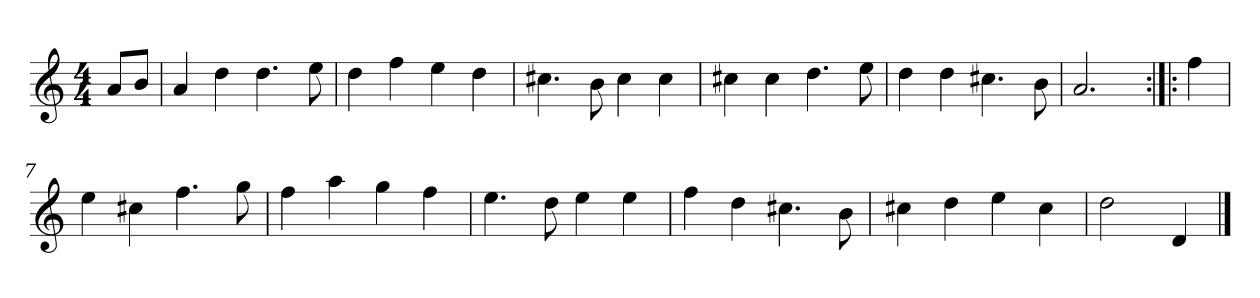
**kern
*part1
*staff1
*clefG2
*k[]
*D:dor
*M4/4
*MM120
=
8a/L
8b/J
=1
4a
4dd
4.dd
8ee
=2
4dd
4ff
4ee
4dd
=3
4.cc#X
8b
4cc#
4cc#
=4
4cc#X
4cc#
4.dd
8ee
=5
4dd
4dd
4.cc#X
8b
=6
2.a
=:|!|:
4ff
=7
4ee
4cc#X
4.ff
8gg
=8
4ff
4aa
4gg
4ff
=9
4.ee
8dd
4ee
4ee
=10
4ff
4dd
4.cc#X
8b
=11
4cc#X
4dd
4ee
4cc#
=12
2dd
4d
==
*-
